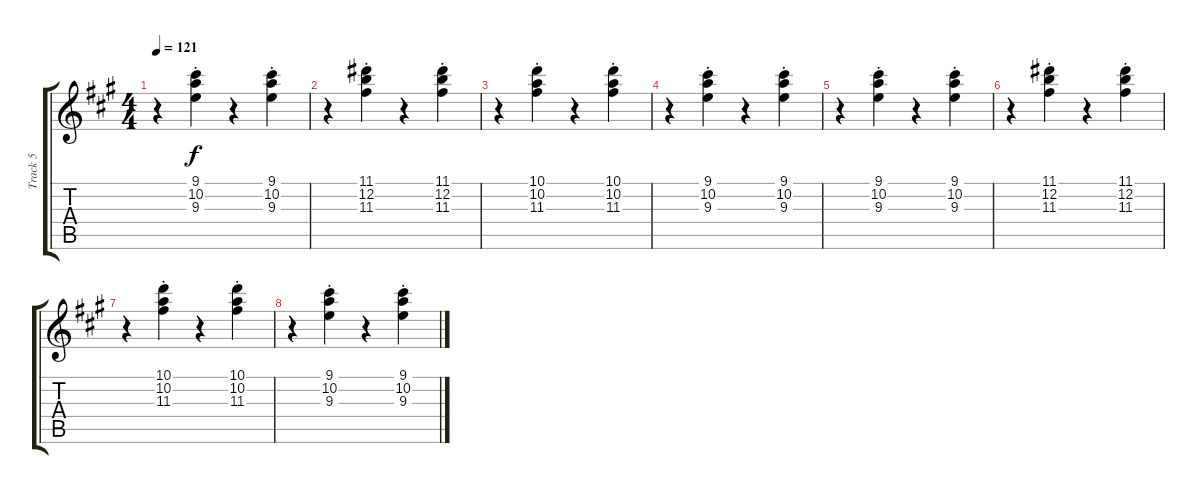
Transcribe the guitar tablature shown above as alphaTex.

\track ("Track 5" "Track 5") {instrument electricguitarjazz}
\staff {score tabs}
\tuning (E4 B3 G3 D3 A2 E2) {hide}
\ts (4 4)
\tempo 121
\clef g2
\ks a
r.4{dy f} (9.1{st} 10.2{st} 9.3{st}).4 r.4 (9.1{st} 10.2{st} 9.3{st}).4 |
r.4 (11.1{st} 12.2{st} 11.3{st}).4 r.4 (11.1{st} 12.2{st} 11.3{st}).4 |
r.4 (10.1{st} 10.2{st} 11.3{st}).4 r.4 (10.1{st} 10.2{st} 11.3{st}).4 |
r.4 (9.1{st} 10.2{st} 9.3{st}).4 r.4 (9.1{st} 10.2{st} 9.3{st}).4 |
r.4 (9.1{st} 10.2{st} 9.3{st}).4 r.4 (9.1{st} 10.2{st} 9.3{st}).4 |
r.4 (11.1{st} 12.2{st} 11.3{st}).4 r.4 (11.1{st} 12.2{st} 11.3{st}).4 |
r.4 (10.1{st} 10.2{st} 11.3{st}).4 r.4 (10.1{st} 10.2{st} 11.3{st}).4 |
r.4 (9.1{st} 10.2{st} 9.3{st}).4 r.4 (9.1{st} 10.2{st} 9.3{st}).4
